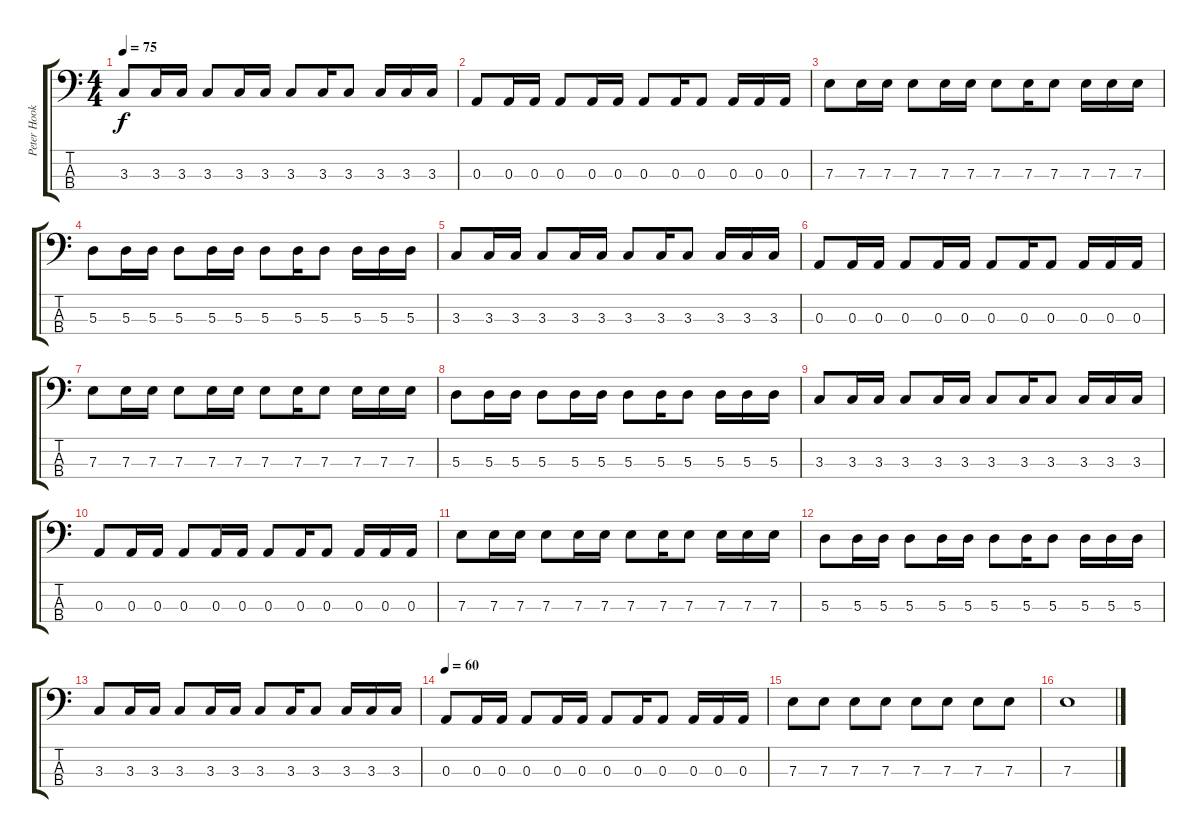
\track ("Peter Hook (Bass)" "Peter Hook") {instrument electricbassfinger}
\staff {score tabs}
\tuning (G2 D2 A1 E1) {hide}
\ts (4 4)
\tempo 75
\clef f4
\ks c
3.3.8{dy f} 3.3.16 3.3.16 3.3.8 3.3.16 3.3.16 3.3.8 3.3.16 3.3.8 3.3.16 3.3.16 3.3.16 |
0.3.8 0.3.16 0.3.16 0.3.8 0.3.16 0.3.16 0.3.8 0.3.16 0.3.8 0.3.16 0.3.16 0.3.16 |
7.3.8 7.3.16 7.3.16 7.3.8 7.3.16 7.3.16 7.3.8 7.3.16 7.3.8 7.3.16 7.3.16 7.3.16 |
5.3.8 5.3.16 5.3.16 5.3.8 5.3.16 5.3.16 5.3.8 5.3.16 5.3.8 5.3.16 5.3.16 5.3.16 |
3.3.8 3.3.16 3.3.16 3.3.8 3.3.16 3.3.16 3.3.8 3.3.16 3.3.8 3.3.16 3.3.16 3.3.16 |
0.3.8 0.3.16 0.3.16 0.3.8 0.3.16 0.3.16 0.3.8 0.3.16 0.3.8 0.3.16 0.3.16 0.3.16 |
7.3.8 7.3.16 7.3.16 7.3.8 7.3.16 7.3.16 7.3.8 7.3.16 7.3.8 7.3.16 7.3.16 7.3.16 |
5.3.8 5.3.16 5.3.16 5.3.8 5.3.16 5.3.16 5.3.8 5.3.16 5.3.8 5.3.16 5.3.16 5.3.16 |
3.3.8 3.3.16 3.3.16 3.3.8 3.3.16 3.3.16 3.3.8 3.3.16 3.3.8 3.3.16 3.3.16 3.3.16 |
0.3.8 0.3.16 0.3.16 0.3.8 0.3.16 0.3.16 0.3.8 0.3.16 0.3.8 0.3.16 0.3.16 0.3.16 |
7.3.8 7.3.16 7.3.16 7.3.8 7.3.16 7.3.16 7.3.8 7.3.16 7.3.8 7.3.16 7.3.16 7.3.16 |
5.3.8 5.3.16 5.3.16 5.3.8 5.3.16 5.3.16 5.3.8 5.3.16 5.3.8 5.3.16 5.3.16 5.3.16 |
3.3.8 3.3.16 3.3.16 3.3.8 3.3.16 3.3.16 3.3.8 3.3.16 3.3.8 3.3.16 3.3.16 3.3.16 |
\tempo 60
0.3.8 0.3.16 0.3.16 0.3.8 0.3.16 0.3.16 0.3.8 0.3.16 0.3.8 0.3.16 0.3.16 0.3.16 |
7.3.8 7.3.8 7.3.8 7.3.8 7.3.8 7.3.8 7.3.8 7.3.8 |
7.3.1
